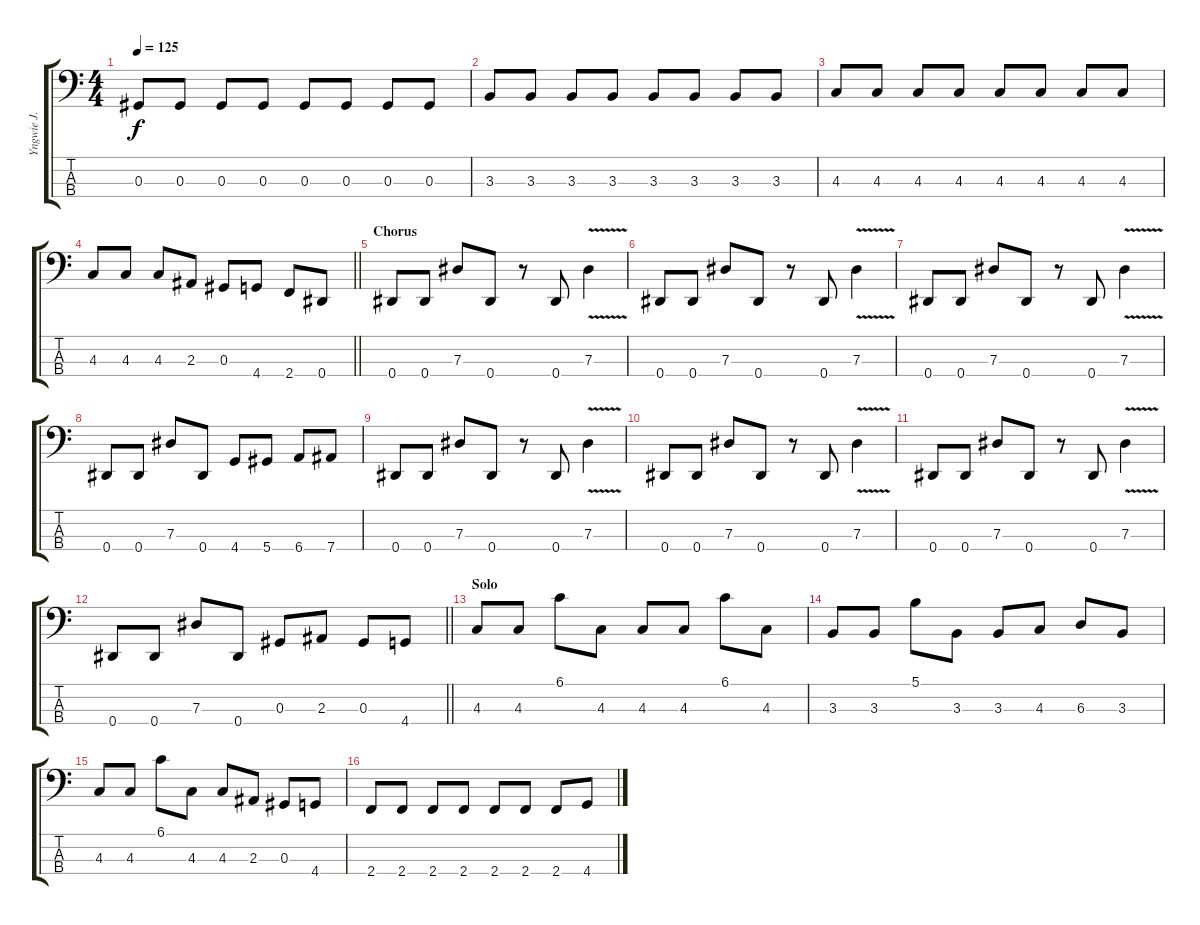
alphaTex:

\track ("Yngwie J. Malmsteen" "Yngwie J. ") {instrument electricbassfinger}
\staff {score tabs}
\tuning (Gb2 Db2 Ab1 Eb1) {hide}
\ts (4 4)
\tempo 125
\clef f4
\ks c
0.3.8{dy f} 0.3.8 0.3.8 0.3.8 0.3.8 0.3.8 0.3.8 0.3.8 |
3.3.8 3.3.8 3.3.8 3.3.8 3.3.8 3.3.8 3.3.8 3.3.8 |
4.3.8 4.3.8 4.3.8 4.3.8 4.3.8 4.3.8 4.3.8 4.3.8 |
\barLineRight lightlight
4.3.8 4.3.8 4.3.8 2.3.8 0.3.8 4.4.8 2.4.8 0.4.8 |
\section ("" "Chorus")
0.4.8 0.4.8 7.3.8 0.4.8 r.8 0.4.8 7.3{v}.4 |
0.4.8 0.4.8 7.3.8 0.4.8 r.8 0.4.8 7.3{v}.4 |
0.4.8 0.4.8 7.3.8 0.4.8 r.8 0.4.8 7.3{v}.4 |
0.4.8 0.4.8 7.3.8 0.4.8 4.4.8 5.4.8 6.4.8 7.4.8 |
0.4.8 0.4.8 7.3.8 0.4.8 r.8 0.4.8 7.3{v}.4 |
0.4.8 0.4.8 7.3.8 0.4.8 r.8 0.4.8 7.3{v}.4 |
0.4.8 0.4.8 7.3.8 0.4.8 r.8 0.4.8 7.3{v}.4 |
\barLineRight lightlight
0.4.8 0.4.8 7.3.8 0.4.8 0.3.8 2.3.8 0.3.8 4.4.8 |
\section ("" "Solo")
4.3.8 4.3.8 6.1.8 4.3.8 4.3.8 4.3.8 6.1.8 4.3.8 |
3.3.8 3.3.8 5.1.8 3.3.8 3.3.8 4.3.8 6.3.8 3.3.8 |
4.3.8 4.3.8 6.1.8 4.3.8 4.3.8 2.3.8 0.3.8 4.4.8 |
2.4.8 2.4.8 2.4.8 2.4.8 2.4.8 2.4.8 2.4.8 4.4.8
